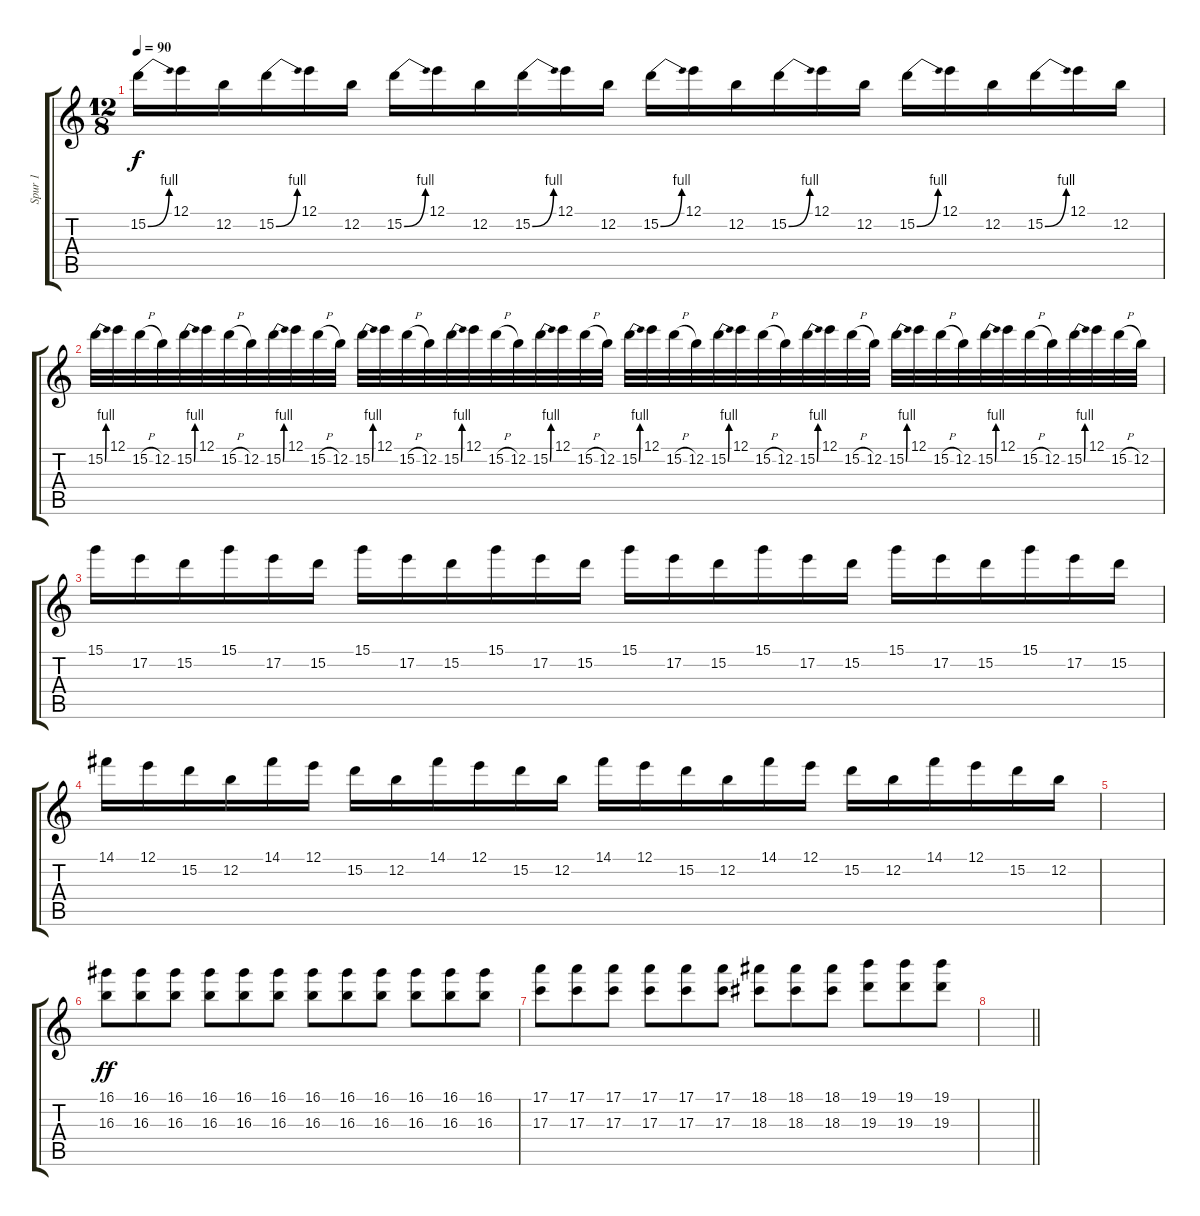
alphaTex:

\track ("Spur 1" "Spur 1") {instrument overdrivenguitar}
\staff {score tabs}
\tuning (E4 B3 G3 D3 A2 E2) {hide}
\ts (12 8)
\tempo 90
\clef g2
\ks c
15.2{be (bend 0 0 60 4)}.16{dy f} 12.1.16 12.2.16 15.2{be (bend 0 0 60 4)}.16 12.1.16 12.2.16 15.2{be (bend 0 0 60 4)}.16 12.1.16 12.2.16 15.2{be (bend 0 0 60 4)}.16 12.1.16 12.2.16 15.2{be (bend 0 0 60 4)}.16 12.1.16 12.2.16 15.2{be (bend 0 0 60 4)}.16 12.1.16 12.2.16 15.2{be (bend 0 0 60 4)}.16 12.1.16 12.2.16 15.2{be (bend 0 0 60 4)}.16 12.1.16 12.2.16 |
15.2{be (bend 0 0 60 4)}.32 12.1.32 15.2{h}.32 12.2.32 15.2{be (bend 0 0 60 4)}.32 12.1.32 15.2{h}.32 12.2.32 15.2{be (bend 0 0 60 4)}.32 12.1.32 15.2{h}.32 12.2.32 15.2{be (bend 0 0 60 4)}.32 12.1.32 15.2{h}.32 12.2.32 15.2{be (bend 0 0 60 4)}.32 12.1.32 15.2{h}.32 12.2.32 15.2{be (bend 0 0 60 4)}.32 12.1.32 15.2{h}.32 12.2.32 15.2{be (bend 0 0 60 4)}.32 12.1.32 15.2{h}.32 12.2.32 15.2{be (bend 0 0 60 4)}.32 12.1.32 15.2{h}.32 12.2.32 15.2{be (bend 0 0 60 4)}.32 12.1.32 15.2{h}.32 12.2.32 15.2{be (bend 0 0 60 4)}.32 12.1.32 15.2{h}.32 12.2.32 15.2{be (bend 0 0 60 4)}.32 12.1.32 15.2{h}.32 12.2.32 15.2{be (bend 0 0 60 4)}.32 12.1.32 15.2{h}.32 12.2.32 |
15.1.16 17.2.16 15.2.16 15.1.16 17.2.16 15.2.16 15.1.16 17.2.16 15.2.16 15.1.16 17.2.16 15.2.16 15.1.16 17.2.16 15.2.16 15.1.16 17.2.16 15.2.16 15.1.16 17.2.16 15.2.16 15.1.16 17.2.16 15.2.16 |
14.1.16 12.1.16 15.2.16 12.2.16 14.1.16 12.1.16 15.2.16 12.2.16 14.1.16 12.1.16 15.2.16 12.2.16 14.1.16 12.1.16 15.2.16 12.2.16 14.1.16 12.1.16 15.2.16 12.2.16 14.1.16 12.1.16 15.2.16 12.2.16 |
|
(16.1 16.3).8{dy ff} (16.1 16.3).8 (16.1 16.3).8 (16.1 16.3).8 (16.1 16.3).8 (16.1 16.3).8 (16.1 16.3).8 (16.1 16.3).8 (16.1 16.3).8 (16.1 16.3).8 (16.1 16.3).8 (16.1 16.3).8 |
(17.1 17.3).8 (17.1 17.3).8 (17.1 17.3).8 (17.1 17.3).8 (17.1 17.3).8 (17.1 17.3).8 (18.1 18.3).8 (18.1 18.3).8 (18.1 18.3).8 (19.1 19.3).8 (19.1 19.3).8 (19.1 19.3).8 |
\barLineRight lightlight
